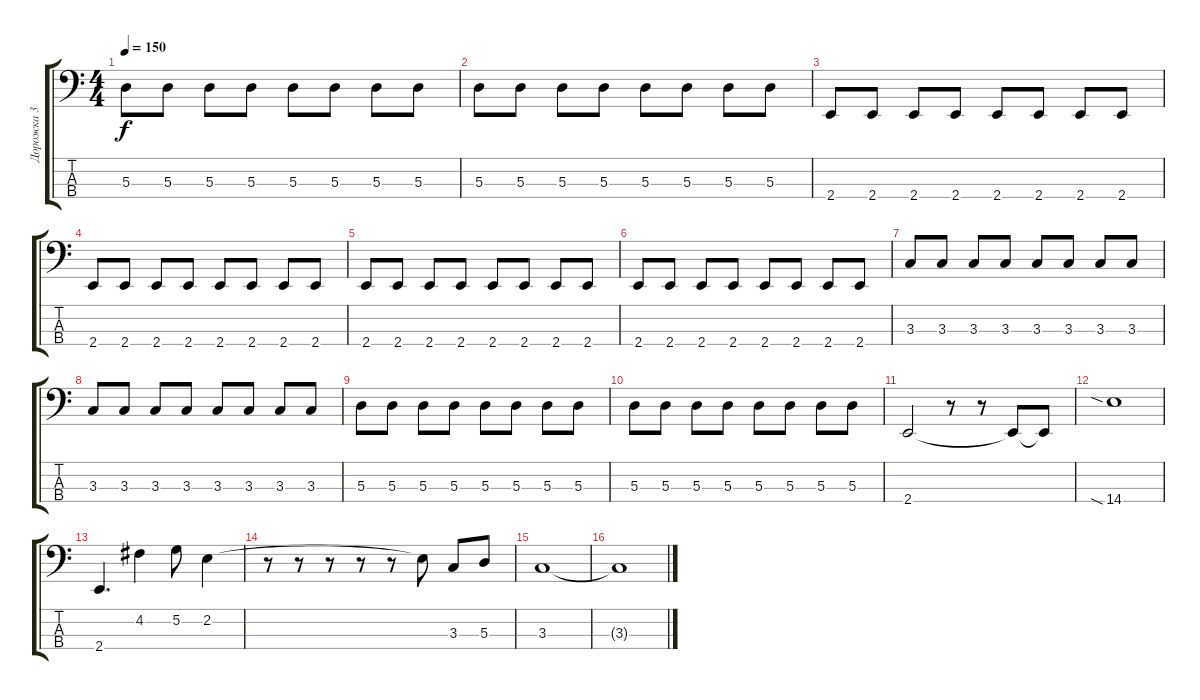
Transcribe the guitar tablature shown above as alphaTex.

\track ("Дорожка 3" "Дорожка 3") {instrument slapbass1}
\staff {score tabs}
\tuning (G2 D2 A1 D1) {hide}
\ts (4 4)
\tempo 150
\clef f4
\ks c
5.3.8{dy f} 5.3.8 5.3.8 5.3.8 5.3.8 5.3.8 5.3.8 5.3.8 |
5.3.8 5.3.8 5.3.8 5.3.8 5.3.8 5.3.8 5.3.8 5.3.8 |
2.4.8 2.4.8 2.4.8 2.4.8 2.4.8 2.4.8 2.4.8 2.4.8 |
2.4.8 2.4.8 2.4.8 2.4.8 2.4.8 2.4.8 2.4.8 2.4.8 |
2.4.8 2.4.8 2.4.8 2.4.8 2.4.8 2.4.8 2.4.8 2.4.8 |
2.4.8 2.4.8 2.4.8 2.4.8 2.4.8 2.4.8 2.4.8 2.4.8 |
3.3.8 3.3.8 3.3.8 3.3.8 3.3.8 3.3.8 3.3.8 3.3.8 |
3.3.8 3.3.8 3.3.8 3.3.8 3.3.8 3.3.8 3.3.8 3.3.8 |
5.3.8 5.3.8 5.3.8 5.3.8 5.3.8 5.3.8 5.3.8 5.3.8 |
5.3.8 5.3.8 5.3.8 5.3.8 5.3.8 5.3.8 5.3.8 5.3.8 |
2.4.2 r.8 r.8 2.4{t}.8 2.4{t}.8 |
14.4{sia}.1 |
2.4.4{d} 4.2.4 5.2.8 2.2.4 |
r.8 r.8 r.8 r.8 r.8 2.2{t}.8 3.3.8 5.3.8 |
3.3.1 |
3.3{t}.1
